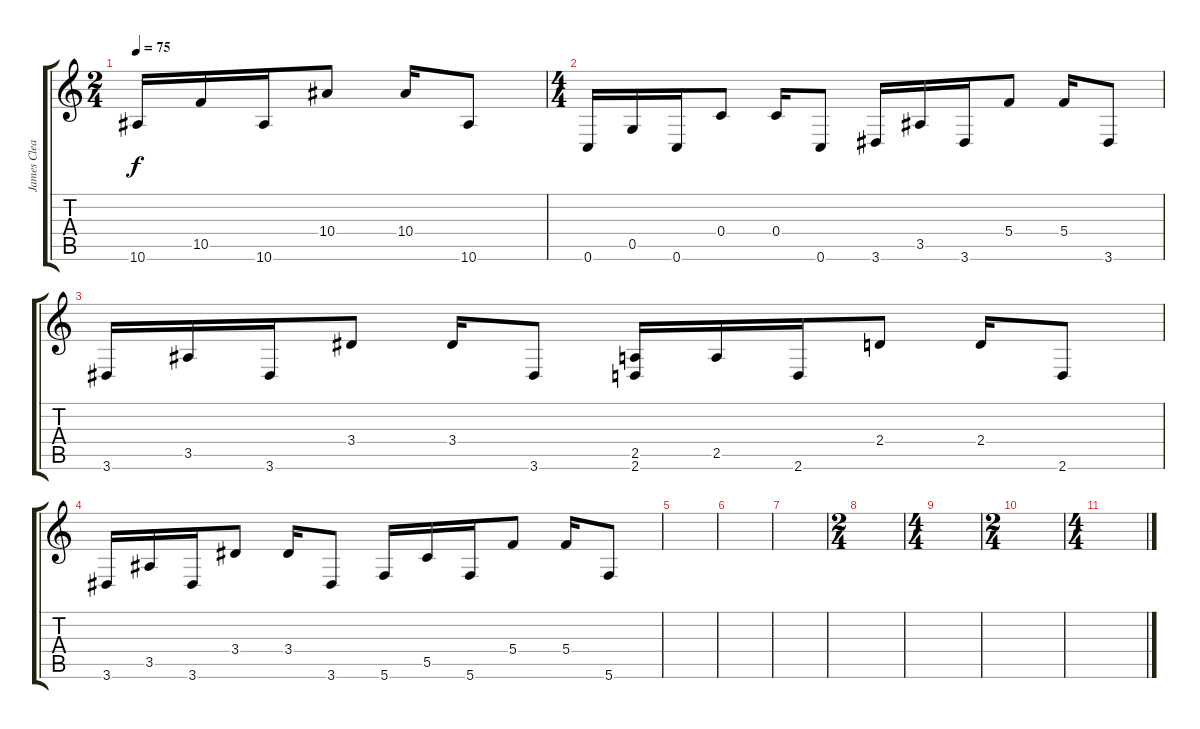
\track ("James Clean" "James Clea") {instrument electricguitarclean}
\staff {score tabs}
\tuning (D4 A3 F3 C3 G2 C2) {hide}
\ts (2 4)
\tempo 75
\clef g2
\ks c
10.6.16{dy f} 10.5.16 10.6.16 10.4.8 10.4.16 10.6.8 |
\ts (4 4)
0.6.16 0.5.16 0.6.16 0.4.8 0.4.16 0.6.8 3.6.16 3.5.16 3.6.16 5.4.8 5.4.16 3.6.8 |
3.6.16 3.5.16 3.6.16 3.4.8 3.4.16 3.6.8 (2.5 2.6).16 2.5.16 2.6.16 2.4.8 2.4.16 2.6.8 |
3.6.16 3.5.16 3.6.16 3.4.8 3.4.16 3.6.8 5.6.16 5.5.16 5.6.16 5.4.8 5.4.16 5.6.8 |
|
|
|
\ts (2 4)
|
\ts (4 4)
|
\ts (2 4)
|
\ts (4 4)
